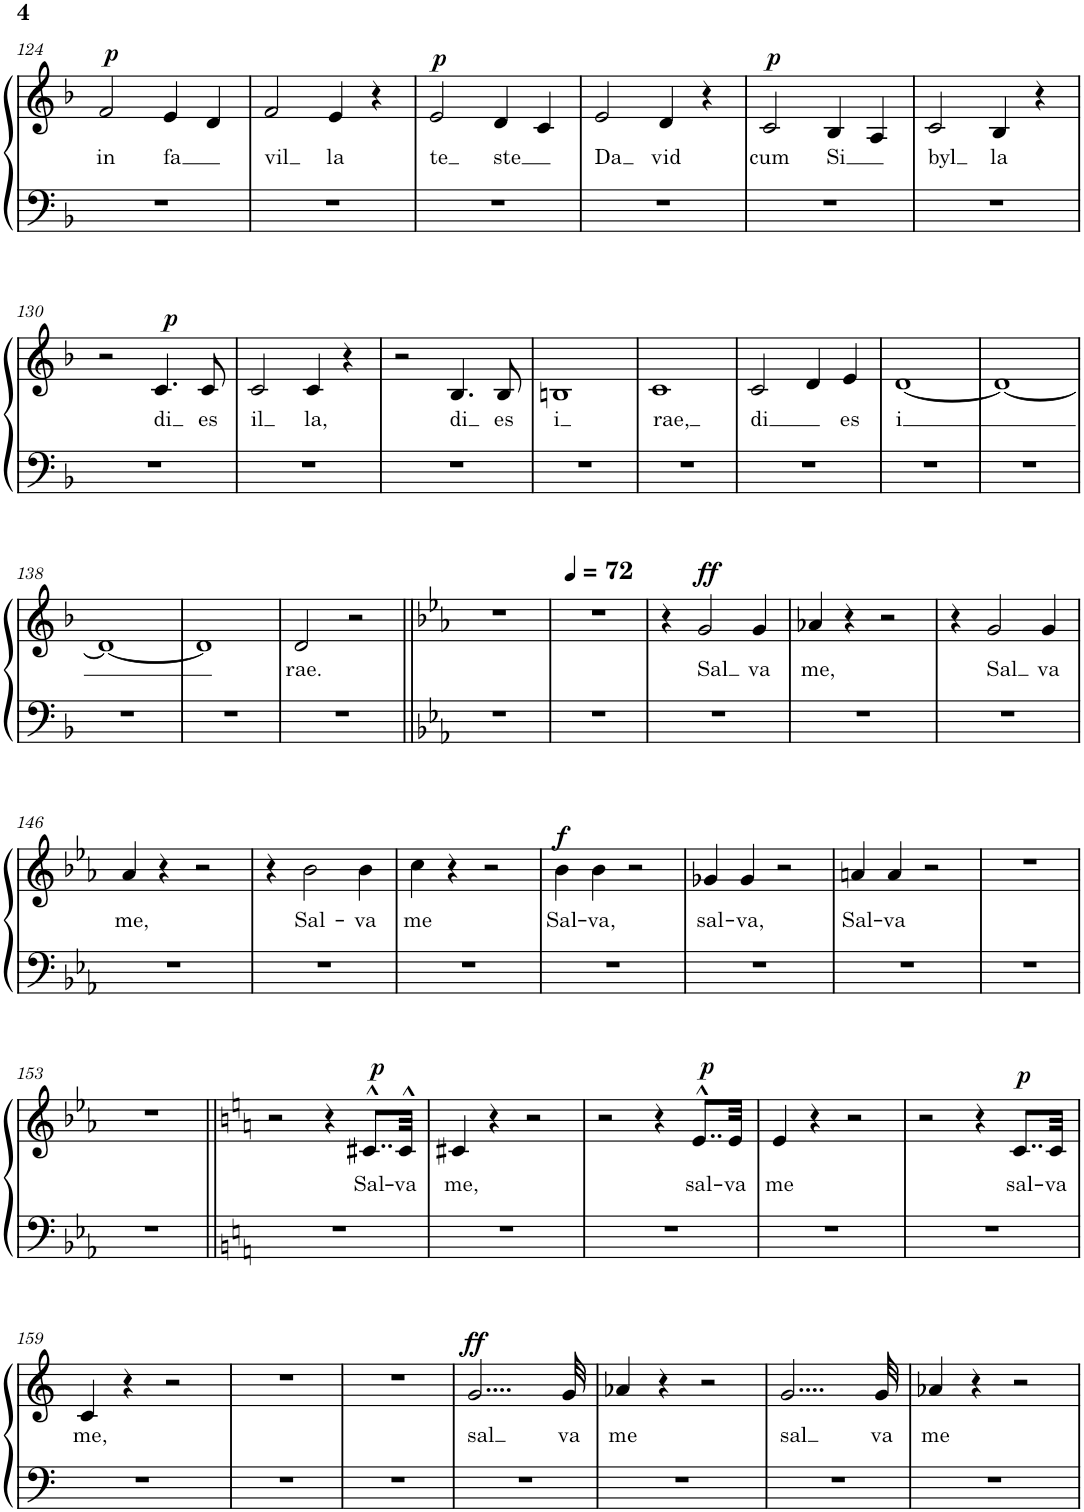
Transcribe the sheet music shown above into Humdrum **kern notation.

**kern	**kern	**text	**dynam
*part1	*part1	*part1	*part1
*staff2	*staff1	*staff1	*staff1/2
*I"Piano	*	*	*
*I'Pno.	*	*	*
!!LO:PB:g=z
*clefF4	*clefG2	*	*
*k[b-]	*k[b-]	*	*
*M4/4	*M4/4	*	*
*met(c)	*met(c)	*	*
=124	=124	=124	=124
!	!	!LO:LY:b	!LO:DY:a
1r	2f/	in	p
!	!	!LO:LY:b	!
.	4e/	fa	.
.	4d/	.	.
=125	=125	=125	=125
!	!	!LO:LY:b	!
1r	2f/	vil	.
!	!	!LO:LY:b	!
.	4e/	la	.
.	4r	.	.
=126	=126	=126	=126
!	!	!LO:LY:b	!LO:DY:a
1r	2e/	te	p
!	!	!LO:LY:b	!
.	4d/	ste	.
.	4c/	.	.
=127	=127	=127	=127
!	!	!LO:LY:b	!
1r	2e/	Da	.
!	!	!LO:LY:b	!
.	4d/	vid	.
.	4r	.	.
=128	=128	=128	=128
!	!	!LO:LY:b	!LO:DY:a
1r	2c/	cum	p
!	!	!LO:LY:b	!
.	4B-/	Si	.
.	4A/	.	.
=129	=129	=129	=129
!	!	!LO:LY:b	!
1r	2c/	byl	.
!	!	!LO:LY:b	!
.	4B-/	la	.
.	4r	.	.
!!LO:LB:g=z
=130	=130	=130	=130
1r	2r	.	.
!	!	!LO:LY:b	!LO:DY:a
.	4.c/	di	p
!	!	!LO:LY:b	!
.	8c/	es	.
=131	=131	=131	=131
!	!	!LO:LY:b	!
1r	2c/	il	.
!	!	!LO:LY:b	!
.	4c/	la,	.
.	4r	.	.
=132	=132	=132	=132
1r	2r	.	.
!	!	!LO:LY:b	!
.	4.B-/	di	.
!	!	!LO:LY:b	!
.	8B-/	es	.
=133	=133	=133	=133
!	!	!LO:LY:b	!
1r	1Bn	i	.
=134	=134	=134	=134
!	!	!LO:LY:b	!
1r	1c	rae,	.
=135	=135	=135	=135
!	!	!LO:LY:b	!
1r	2c/	di	.
.	4d/	.	.
!	!	!LO:LY:b	!
.	4e/	es	.
=136	=136	=136	=136
!	!	!LO:LY:b	!
1r	[1d	i	.
=137	=137	=137	=137
1r	1d_	.	.
!!LO:LB:g=z
=138	=138	=138	=138
1r	1d_	.	.
=139	=139	=139	=139
1r	1d]	.	.
=140	=140	=140	=140
!	!	!LO:LY:b	!
1r	2d/	rae.	.
.	2r	.	.
=141||	=141||	=141||	=141||
*k[b-e-a-]	*k[b-e-a-]	*	*
1r	1r	.	.
=142	=142	=142	=142
*	*MM72	*	*
1r	1r	.	.
=143	=143	=143	=143
1r	4r	.	.
!	!	!LO:LY:b	!LO:DY:a
.	2g/	Sal	ff
!	!	!LO:LY:b	!
.	4g/	va	.
=144	=144	=144	=144
!	!	!LO:LY:b	!
1r	4a-X/	me,	.
.	4r	.	.
.	2r	.	.
=145	=145	=145	=145
1r	4r	.	.
!	!	!LO:LY:b	!
.	2g/	Sal	.
!	!	!LO:LY:b	!
.	4g/	va	.
!!LO:LB:g=z
=146	=146	=146	=146
!	!	!LO:LY:b	!
1r	4a-/	me,	.
.	4r	.	.
.	2r	.	.
=147	=147	=147	=147
1r	4r	.	.
!	!	!LO:LY:b	!
.	2b-\	Sal-	.
!	!	!LO:LY:b	!
.	4b-\	-va	.
=148	=148	=148	=148
!	!	!LO:LY:b	!
1r	4cc\	me	.
.	4r	.	.
.	2r	.	.
=149	=149	=149	=149
!	!	!LO:LY:b	!LO:DY:b
1r	4b-\	Sal-	f
!	!	!LO:LY:b	!
.	4b-\	-va,	.
.	2r	.	.
=150	=150	=150	=150
!	!	!LO:LY:b	!
1r	4g-X/	sal-	.
!	!	!LO:LY:b	!
.	4g-/	-va,	.
.	2r	.	.
=151	=151	=151	=151
!	!	!LO:LY:b	!
1r	4an/	Sal-	.
!	!	!LO:LY:b	!
.	4a/	-va	.
.	2r	.	.
=152	=152	=152	=152
1r	1r	.	.
!!LO:LB:g=z
=153	=153	=153	=153
1r	1r	.	.
=154||	=154||	=154||	=154||
*k[]	*k[]	*	*
1r	2r	.	.
.	4r	.	.
!	!	!LO:LY:b	!LO:DY:a
.	8..c#X^^/L	Sal-	p
!	!	!LO:LY:b	!
.	32c#^^/Jkk	-va	.
=155	=155	=155	=155
!	!	!LO:LY:b	!
1r	4c#X/	me,	.
.	4r	.	.
.	2r	.	.
=156	=156	=156	=156
1r	2r	.	.
.	4r	.	.
!	!	!LO:LY:b	!LO:DY:a
.	8..e^^/L	sal-	p
!	!	!LO:LY:b	!
.	32e/Jkk	-va	.
=157	=157	=157	=157
!	!	!LO:LY:b	!
1r	4e/	me	.
.	4r	.	.
.	2r	.	.
=158	=158	=158	=158
1r	2r	.	.
.	4r	.	.
!	!	!LO:LY:b	!LO:DY:a
.	8..c/L	sal-	p
!	!	!LO:LY:b	!
.	32c/Jkk	-va	.
!!LO:LB:g=z
=159	=159	=159	=159
!	!	!LO:LY:b	!
1r	4c/	me,	.
.	4r	.	.
.	2r	.	.
=160	=160	=160	=160
1r	1r	.	.
=161	=161	=161	=161
1r	1r	.	.
=162	=162	=162	=162
!	!	!LO:LY:b	!LO:DY:a
1r	32%31g/	sal	ff
!	!	!LO:LY:b	!
.	32g/	va	.
=163	=163	=163	=163
!	!	!LO:LY:b	!
1r	4a-X/	me	.
.	4r	.	.
.	2r	.	.
=164	=164	=164	=164
!	!	!LO:LY:b	!
1r	32%31g/	sal	.
!	!	!LO:LY:b	!
.	32g/	va	.
=165	=165	=165	=165
!	!	!LO:LY:b	!
1r	4a-X/	me	.
.	4r	.	.
.	2r	.	.
=	=	=	=
*-	*-	*-	*-
